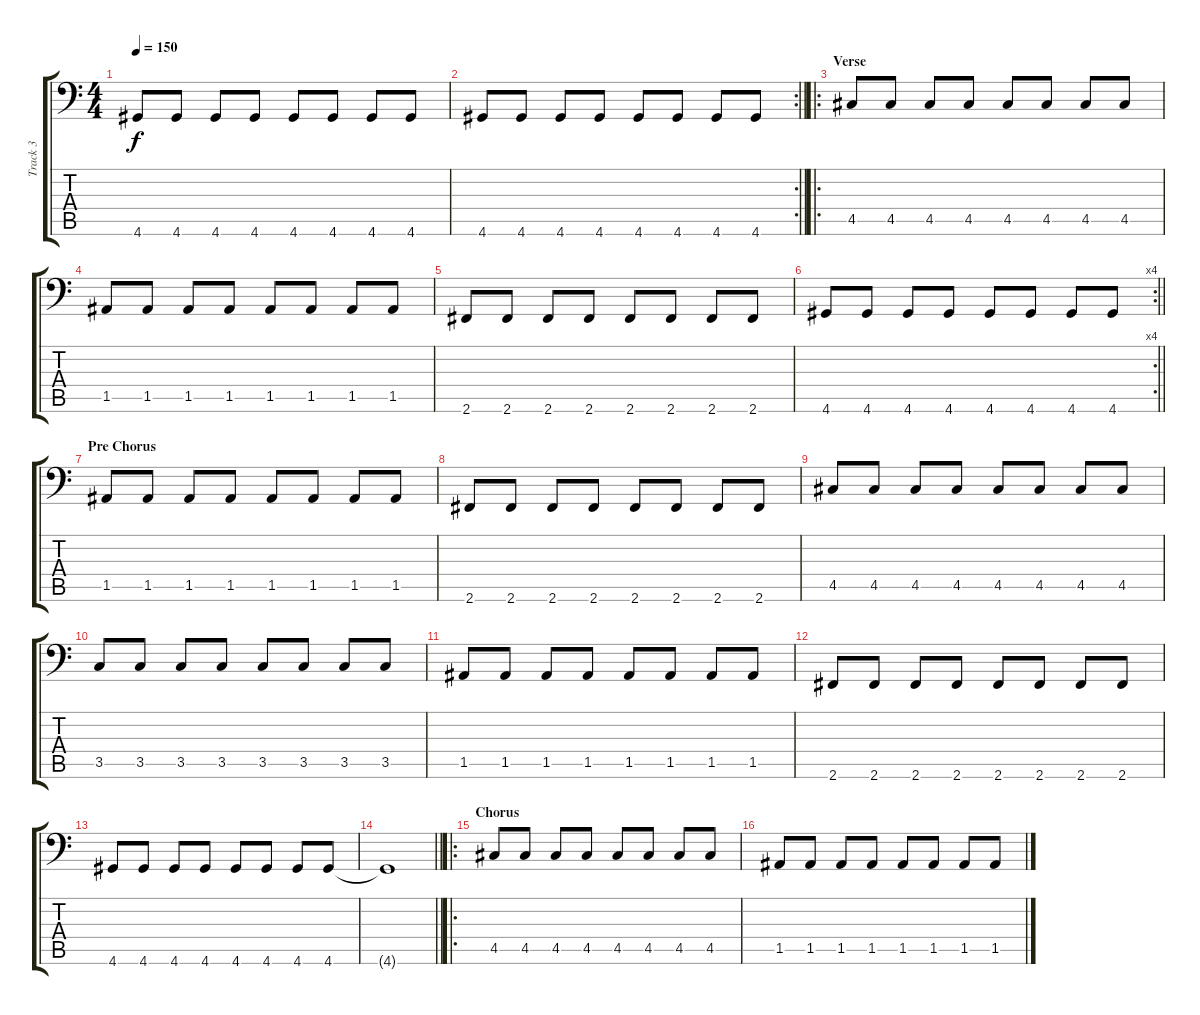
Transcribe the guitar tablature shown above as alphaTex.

\track ("Track 3" "Track 3") {instrument electricbasspick}
\staff {score tabs}
\tuning (E3 B2 G2 D2 A1 E1) {hide}
\ts (4 4)
\tempo 150
\clef f4
\ks c
4.6.8{dy f} 4.6.8 4.6.8 4.6.8 4.6.8 4.6.8 4.6.8 4.6.8 |
\rc 2
\barLineRight lightlight
4.6.8 4.6.8 4.6.8 4.6.8 4.6.8 4.6.8 4.6.8 4.6.8 |
\ro
\section ("" "Verse")
4.5.8 4.5.8 4.5.8 4.5.8 4.5.8 4.5.8 4.5.8 4.5.8 |
1.5.8 1.5.8 1.5.8 1.5.8 1.5.8 1.5.8 1.5.8 1.5.8 |
2.6.8 2.6.8 2.6.8 2.6.8 2.6.8 2.6.8 2.6.8 2.6.8 |
\rc 4
\barLineRight lightlight
4.6.8 4.6.8 4.6.8 4.6.8 4.6.8 4.6.8 4.6.8 4.6.8 |
\section ("" "Pre Chorus")
1.5.8 1.5.8 1.5.8 1.5.8 1.5.8 1.5.8 1.5.8 1.5.8 |
2.6.8 2.6.8 2.6.8 2.6.8 2.6.8 2.6.8 2.6.8 2.6.8 |
4.5.8 4.5.8 4.5.8 4.5.8 4.5.8 4.5.8 4.5.8 4.5.8 |
3.5.8 3.5.8 3.5.8 3.5.8 3.5.8 3.5.8 3.5.8 3.5.8 |
1.5.8 1.5.8 1.5.8 1.5.8 1.5.8 1.5.8 1.5.8 1.5.8 |
2.6.8 2.6.8 2.6.8 2.6.8 2.6.8 2.6.8 2.6.8 2.6.8 |
4.6.8 4.6.8 4.6.8 4.6.8 4.6.8 4.6.8 4.6.8 4.6.8 |
\barLineRight lightlight
4.6{t}.1 |
\ro
\section ("" "Chorus")
4.5.8 4.5.8 4.5.8 4.5.8 4.5.8 4.5.8 4.5.8 4.5.8 |
1.5.8 1.5.8 1.5.8 1.5.8 1.5.8 1.5.8 1.5.8 1.5.8
